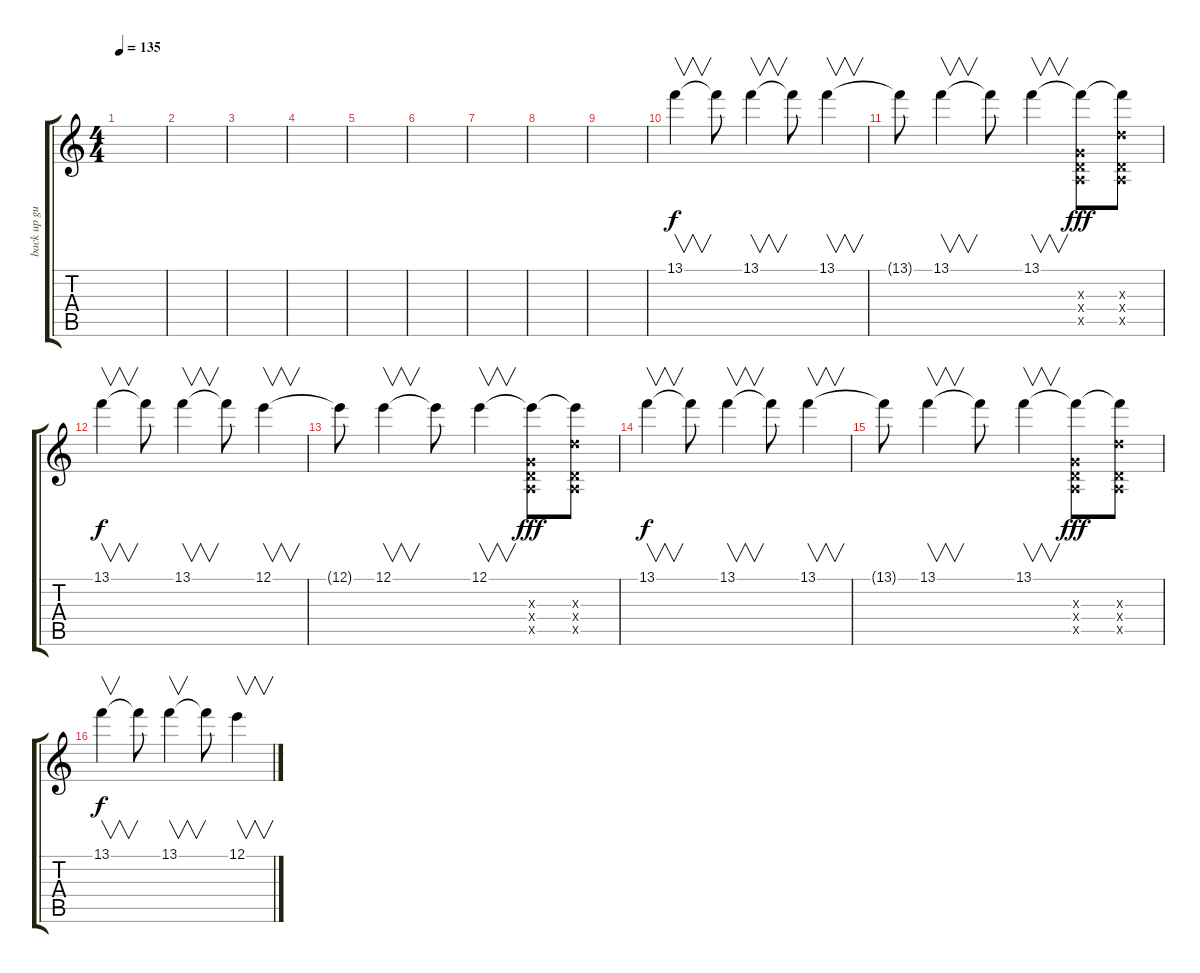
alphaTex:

\track ("back up guitar 2" "back up gu") {instrument distortionguitar}
\staff {score tabs}
\tuning (E4 B3 G3 D3 A2 E2) {hide}
\ts (4 4)
\tempo 135
\clef g2
\ks c
|
|
|
|
|
|
|
|
|
13.1.4{v} 13.1{t}.8 13.1.4{v} 13.1{t}.8 13.1.4{v} |
13.1{t}.8 13.1.4{v} 13.1{t}.8 13.1.4{v} (13.1{t} 0.3{x} 0.4{x} 0.5{x}).8{dy fff} (13.1{t} 7.3{x} 0.4{x} 0.5{x}).8 |
13.1.4{v dy f} 13.1{t}.8 13.1.4{v} 13.1{t}.8 12.1.4{v} |
12.1{t}.8 12.1.4{v} 12.1{t}.8 12.1.4{v} (12.1{t} 0.3{x} 0.4{x} 0.5{x}).8{dy fff} (12.1{t} 7.3{x} 0.4{x} 0.5{x}).8 |
13.1.4{v dy f} 13.1{t}.8 13.1.4{v} 13.1{t}.8 13.1.4{v} |
13.1{t}.8 13.1.4{v} 13.1{t}.8 13.1.4{v} (13.1{t} 0.3{x} 0.4{x} 0.5{x}).8{dy fff} (13.1{t} 7.3{x} 0.4{x} 0.5{x}).8 |
13.1.4{v dy f} 13.1{t}.8 13.1.4{v} 13.1{t}.8 12.1.4{v}
